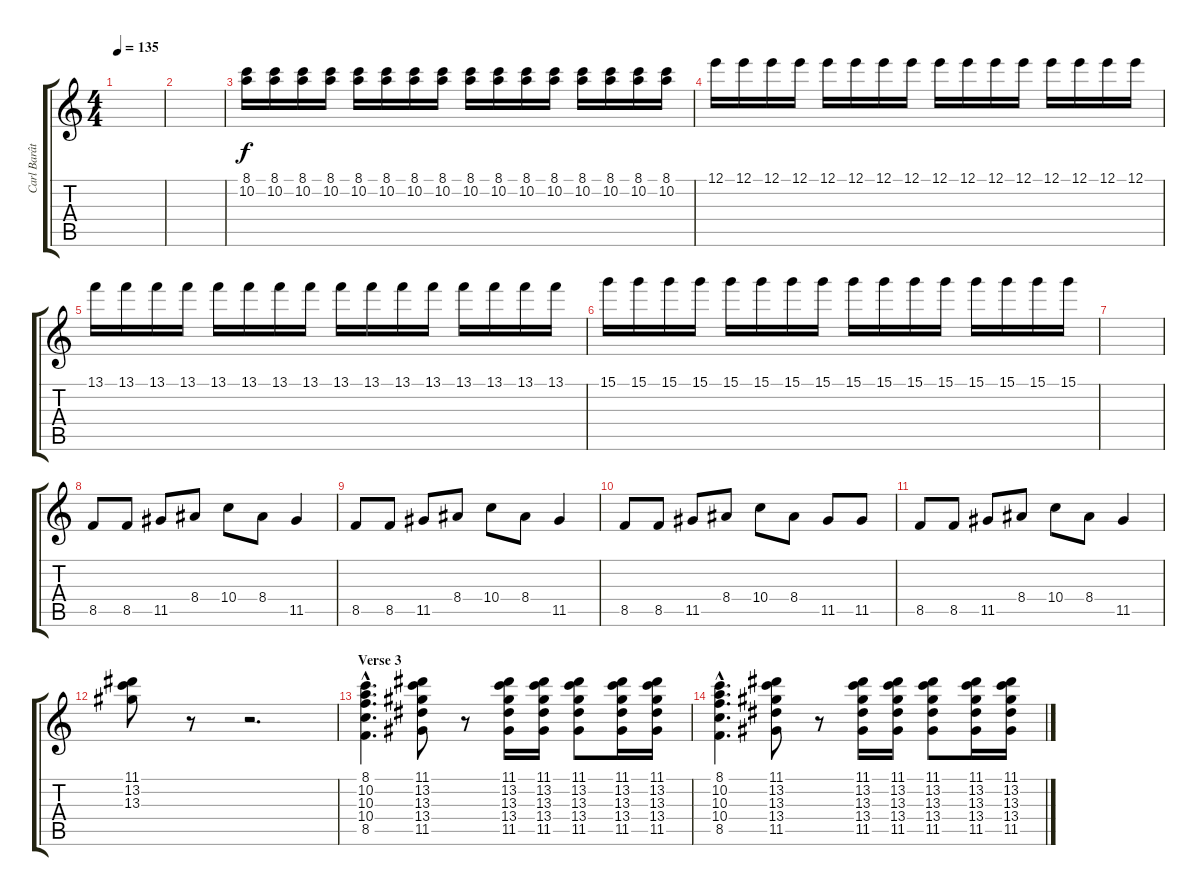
\track ("Carl Barât" "Carl Barât") {instrument overdrivenguitar}
\staff {score tabs}
\tuning (E4 B3 G3 D3 A2 E2) {hide}
\ts (4 4)
\tempo 135
\clef g2
\ks c
|
|
(8.1 10.2).16{volume 11} (8.1 10.2).16 (8.1 10.2).16 (8.1 10.2).16 (8.1 10.2).16 (8.1 10.2).16 (8.1 10.2).16 (8.1 10.2).16 (8.1 10.2).16 (8.1 10.2).16 (8.1 10.2).16 (8.1 10.2).16 (8.1 10.2).16 (8.1 10.2).16 (8.1 10.2).16 (8.1 10.2).16 |
12.1.16 12.1.16 12.1.16 12.1.16 12.1.16 12.1.16 12.1.16 12.1.16 12.1.16 12.1.16 12.1.16 12.1.16 12.1.16 12.1.16 12.1.16 12.1.16 |
13.1.16 13.1.16 13.1.16 13.1.16 13.1.16 13.1.16 13.1.16 13.1.16 13.1.16 13.1.16 13.1.16 13.1.16 13.1.16 13.1.16 13.1.16 13.1.16 |
15.1.16 15.1.16 15.1.16 15.1.16 15.1.16 15.1.16 15.1.16 15.1.16 15.1.16 15.1.16 15.1.16 15.1.16 15.1.16 15.1.16 15.1.16 15.1.16 |
|
8.5.8 8.5.8 11.5.8 8.4.8 10.4.8 8.4.8 11.5.4 |
8.5.8 8.5.8 11.5.8 8.4.8 10.4.8 8.4.8 11.5.4 |
8.5.8 8.5.8 11.5.8 8.4.8 10.4.8 8.4.8 11.5.8 11.5.8 |
8.5.8 8.5.8 11.5.8 8.4.8 10.4.8 8.4.8 11.5.4 |
(11.1 13.2 13.3).8 r.8 r.2{d} |
\section ("" "Verse 3")
(8.1{hac} 10.2{hac} 10.3{hac} 10.4{hac} 8.5{hac}).4{d} (11.1 13.2 13.3 13.4 11.5).8 r.8 (11.1 13.2 13.3 13.4 11.5).16 (11.1 13.2 13.3 13.4 11.5).16 (11.1 13.2 13.3 13.4 11.5).8 (11.1 13.2 13.3 13.4 11.5).16 (11.1 13.2 13.3 13.4 11.5).16 |
(8.1{hac} 10.2{hac} 10.3{hac} 10.4{hac} 8.5{hac}).4{d} (11.1 13.2 13.3 13.4 11.5).8 r.8 (11.1 13.2 13.3 13.4 11.5).16 (11.1 13.2 13.3 13.4 11.5).16 (11.1 13.2 13.3 13.4 11.5).8 (11.1 13.2 13.3 13.4 11.5).16 (11.1 13.2 13.3 13.4 11.5).16
